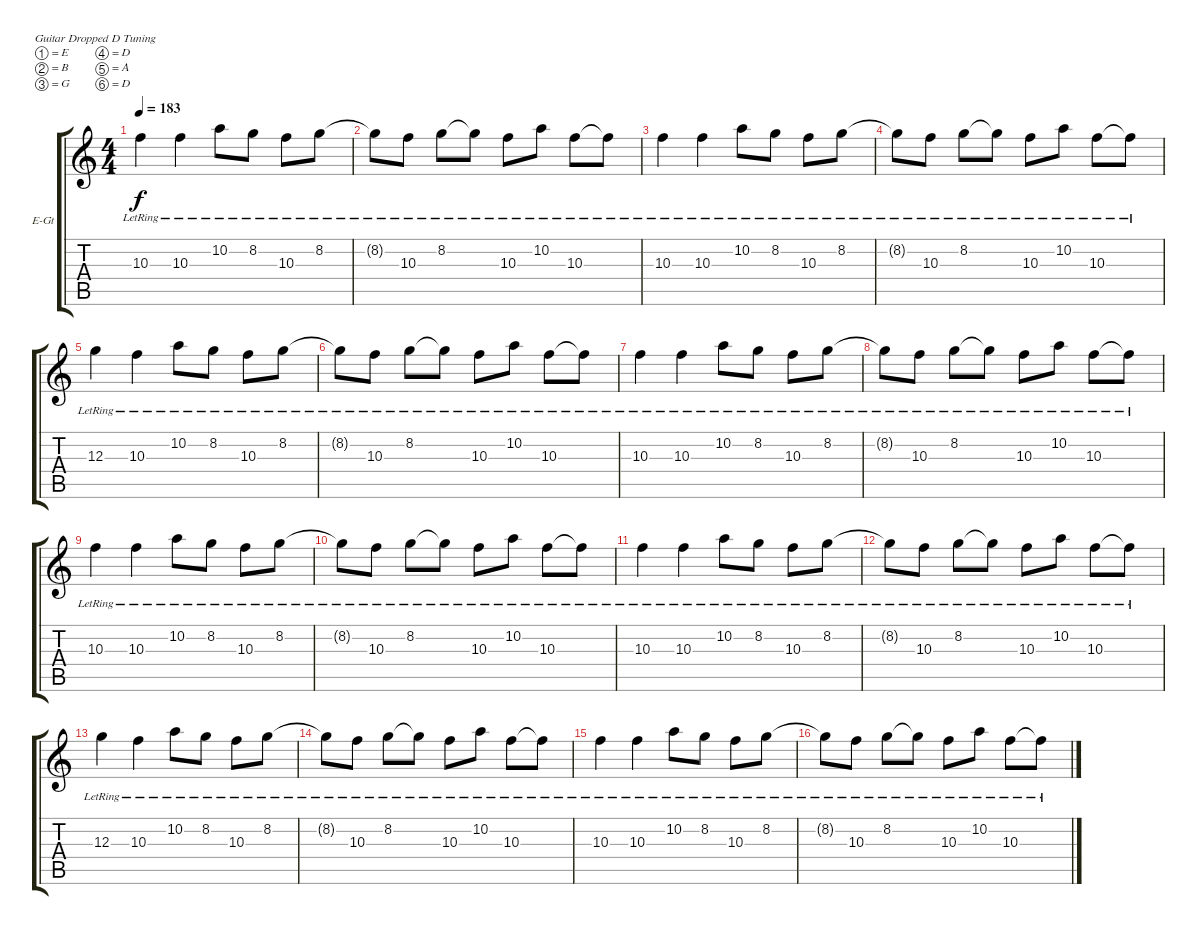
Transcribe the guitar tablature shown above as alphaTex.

\bracketExtendMode groupsimilarinstruments
\firstSystemTrackNameOrientation horizontal
\otherSystemsTrackNameOrientation horizontal
\track ("Guitar 1" "E-Gt") {instrument overdrivenguitar}
\staff {score tabs}
\tuning (E4 B3 G3 D3 A2 D2)
\ts (4 4)
\tempo 183
\clef g2
\ks c
10.3{lr}.4{dy f} 10.3{lr}.4 10.2{lr}.8 8.2{lr}.8 10.3{lr}.8 8.2{lr}.8 |
8.2{lr t}.8 10.3{lr}.8 8.2{lr}.8 8.2{lr t}.8 10.3{lr}.8 10.2{lr}.8 10.3{lr}.8 10.3{lr t}.8 |
10.3{lr}.4 10.3{lr}.4 10.2{lr}.8 8.2{lr}.8 10.3{lr}.8 8.2{lr}.8 |
8.2{lr t}.8 10.3{lr}.8 8.2{lr}.8 8.2{lr t}.8 10.3{lr}.8 10.2{lr}.8 10.3{lr}.8 10.3{lr t}.8 |
12.3{lr}.4 10.3{lr}.4 10.2{lr}.8 8.2{lr}.8 10.3{lr}.8 8.2{lr}.8 |
8.2{lr t}.8 10.3{lr}.8 8.2{lr}.8 8.2{lr t}.8 10.3{lr}.8 10.2{lr}.8 10.3{lr}.8 10.3{lr t}.8 |
10.3{lr}.4 10.3{lr}.4 10.2{lr}.8 8.2{lr}.8 10.3{lr}.8 8.2{lr}.8 |
8.2{lr t}.8 10.3{lr}.8 8.2{lr}.8 8.2{lr t}.8 10.3{lr}.8 10.2{lr}.8 10.3{lr}.8 10.3{lr t}.8 |
10.3{lr}.4 10.3{lr}.4 10.2{lr}.8 8.2{lr}.8 10.3{lr}.8 8.2{lr}.8 |
8.2{lr t}.8 10.3{lr}.8 8.2{lr}.8 8.2{lr t}.8 10.3{lr}.8 10.2{lr}.8 10.3{lr}.8 10.3{lr t}.8 |
10.3{lr}.4 10.3{lr}.4 10.2{lr}.8 8.2{lr}.8 10.3{lr}.8 8.2{lr}.8 |
8.2{lr t}.8 10.3{lr}.8 8.2{lr}.8 8.2{lr t}.8 10.3{lr}.8 10.2{lr}.8 10.3{lr}.8 10.3{lr t}.8 |
12.3{lr}.4 10.3{lr}.4 10.2{lr}.8 8.2{lr}.8 10.3{lr}.8 8.2{lr}.8 |
8.2{lr t}.8 10.3{lr}.8 8.2{lr}.8 8.2{lr t}.8 10.3{lr}.8 10.2{lr}.8 10.3{lr}.8 10.3{lr t}.8 |
10.3{lr}.4 10.3{lr}.4 10.2{lr}.8 8.2{lr}.8 10.3{lr}.8 8.2{lr}.8 |
8.2{lr t}.8 10.3{lr}.8 8.2{lr}.8 8.2{lr t}.8 10.3{lr}.8 10.2{lr}.8 10.3{lr}.8 10.3{lr t}.8
